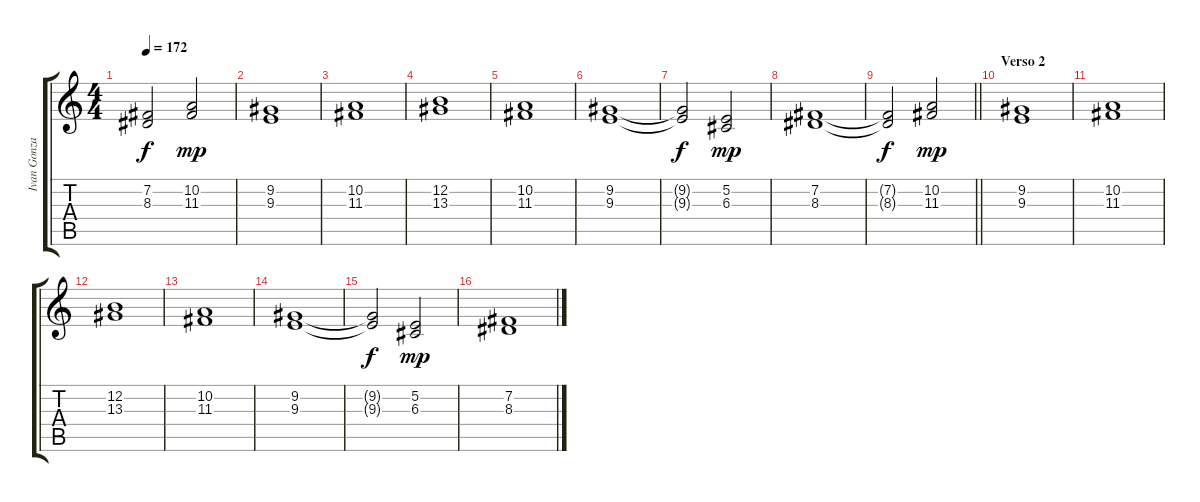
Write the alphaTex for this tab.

\track ("Ivan Gonzales" "Ivan Gonza") {instrument panflute}
\staff {score tabs}
\tuning (E4 B3 G3 D3 A2 E2) {hide}
\ts (4 4)
\tempo 172
\clef g2
\ks c
(7.2{t} 8.3{t}).2{dy f} (10.2 11.3).2{dy mp} |
(9.2 9.3).1 |
(10.2 11.3).1 |
(12.2 13.3).1 |
(10.2 11.3).1 |
(9.2 9.3).1 |
(9.2{t} 9.3{t}).2{dy f} (5.2 6.3).2{dy mp} |
(7.2 8.3).1 |
\barLineRight lightlight
(7.2{t} 8.3{t}).2{dy f} (10.2 11.3).2{dy mp} |
\section ("" "Verso 2")
(9.2 9.3).1 |
(10.2 11.3).1 |
(12.2 13.3).1 |
(10.2 11.3).1 |
(9.2 9.3).1 |
(9.2{t} 9.3{t}).2{dy f} (5.2 6.3).2{dy mp} |
(7.2 8.3).1
